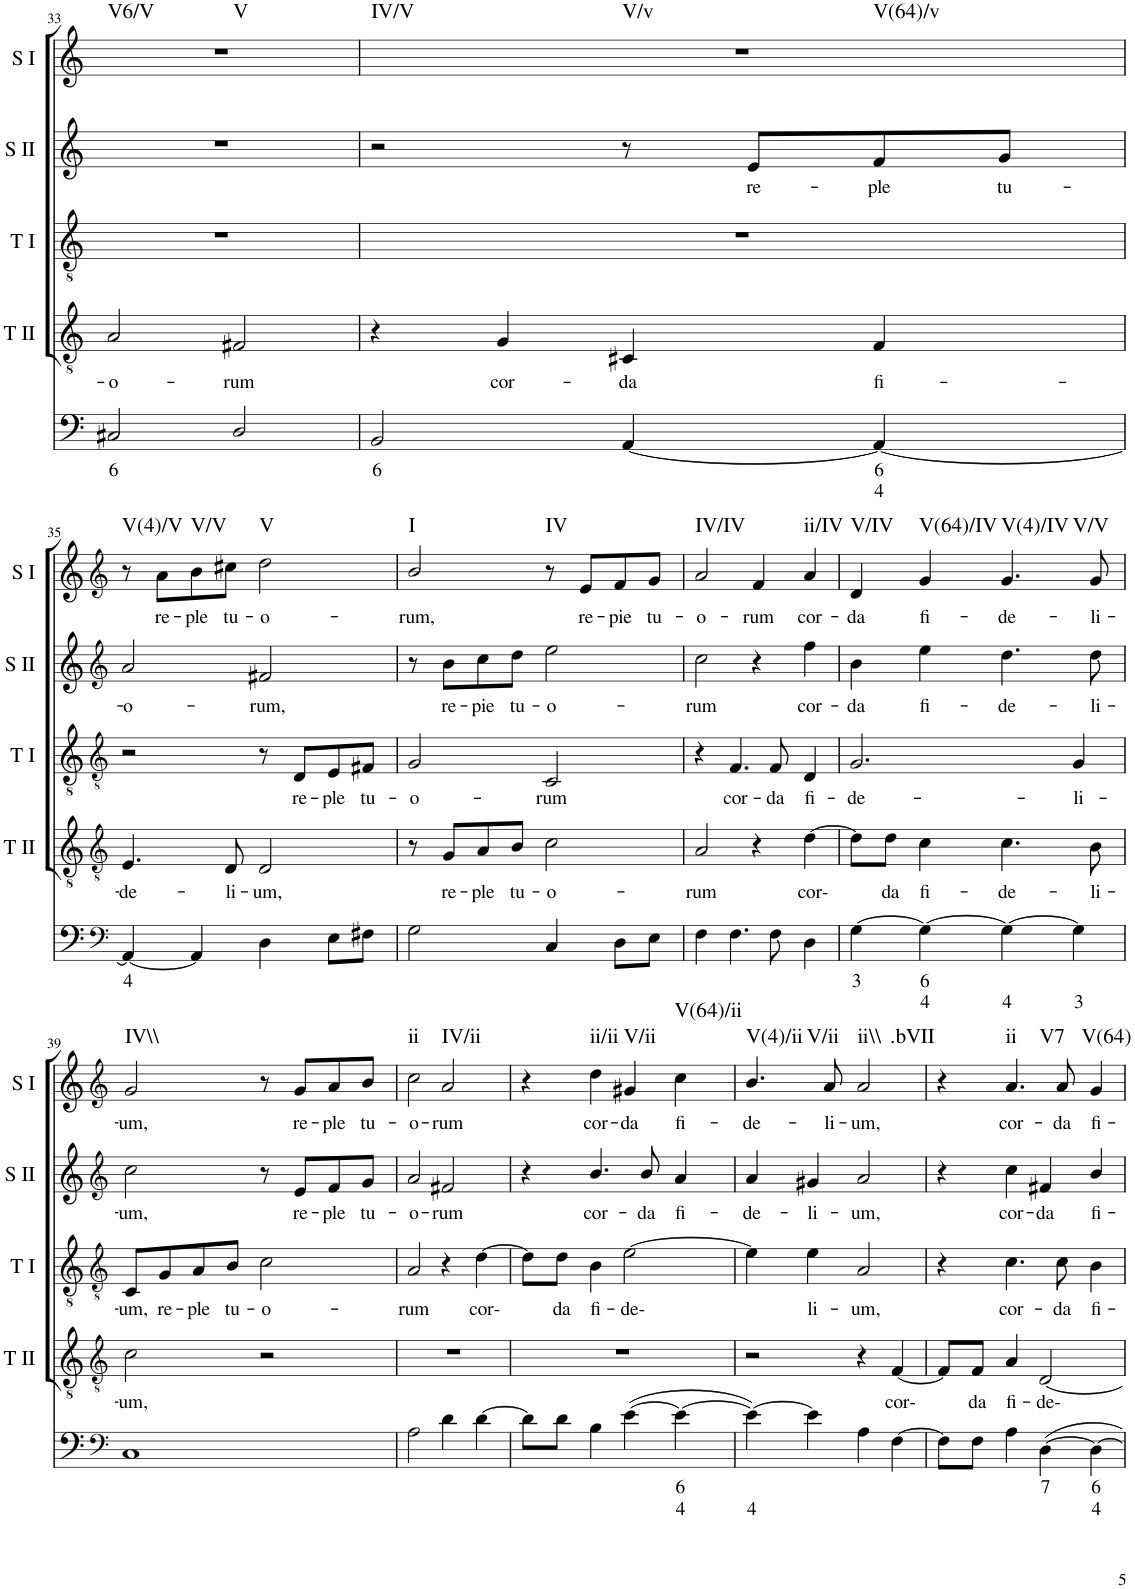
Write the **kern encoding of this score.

**kern	**text	**text	**kern	**text	**kern	**text	**kern	**text	**kern	**text	**harte
*part5	*part5	*part5	*part4	*part4	*part3	*part3	*part2	*part2	*part1	*part1	*part1
*staff5	*staff5	*staff5	*staff4	*staff4	*staff3	*staff3	*staff2	*staff2	*staff1	*staff1	*
*I"Continuo	*	*	*I"Tenor II	*	*I"Tenor I	*	*I"Soprano II	*	*I"Soprano I	*	*
*	*	*	*I'T II	*	*I'T I	*	*I'S II	*	*I'S I	*	*
!!LO:PB:g=z
*clefF4	*	*	*clefGv2	*	*clefGv2	*	*clefG2	*	*clefG2	*	*
*k[]	*	*	*k[]	*	*k[]	*	*k[]	*	*k[]	*	*
*	*	*	*	*	*M4/4	*	*M4/4	*	*M4/4	*	*
=33	=33	=33	=33	=33	=33	=33	=33	=33	=33	=33	=33
!	!LO:LY:b	!	!	!LO:LY:b	!	!	!	!	!	!	!LO:H:n=1:kt=V6/V
!	!	!	!	!	!	!	!	!	!	!	!LO:H:n=2:kt=V
2C#X/	6	.	2A/	o-	1r	.	1r	.	1r	.	N N
!	!	!	!	!LO:LY:b	!	!	!	!	!	!	!
2D/	.	.	2F#X/	rum	.	.	.	.	.	.	.
=34	=34	=34	=34	=34	=34	=34	=34	=34	=34	=34	=34
!	!LO:LY:b	!	!	!	!	!	!	!	!	!	!LO:H:n=1:kt=IV/V
!	!	!	!	!	!	!	!	!	!	!	!LO:H:n=2:kt=V/v
!	!	!	!	!	!	!	!	!	!	!	!LO:H:n=3:kt=V(64)/v
2BB/	6	.	4r	.	1r	.	2r	.	1r	.	N N N
!	!	!	!	!LO:LY:b	!	!	!	!	!	!	!
.	.	.	4G/	cor-	.	.	.	.	.	.	.
!	!	!	!	!LO:LY:b	!	!	!	!	!	!	!
[4AA/	.	.	4C#X/	da	.	.	8r	.	.	.	.
!	!	!	!	!	!	!	!	!LO:LY:b	!	!	!
.	.	.	.	.	.	.	8e/L	re-	.	.	.
!	!LO:LY:b	!LO:LY:b	!	!LO:LY:b	!	!	!	!LO:LY:b	!	!	!
4AA/_	6	4	4F/	fi-	.	.	8f/	ple	.	.	.
!	!	!	!	!	!	!	!	!LO:LY:b	!	!	!
.	.	.	.	.	.	.	8g/J	tu-	.	.	.
!!LO:LB:g=z
=35	=35	=35	=35	=35	=35	=35	=35	=35	=35	=35	=35
*clefF4	*	*	*clefGv2	*	*clefGv2	*	*clefG2	*	*clefG2	*	*
!	!LO:LY:b	!	!	!LO:LY:b	!	!	!	!LO:LY:b	!	!	!LO:H:kt=V(4)/V
4AA/_	4	.	4.E/	de-	2r	.	2a/	o-	8r	.	N
!	!	!	!	!	!	!	!	!	!	!LO:LY:b	!
.	.	.	.	.	.	.	.	.	8a\L	re-	.
!	!	!	!	!	!	!	!	!	!	!LO:LY:b	!LO:H:kt=V/V
4AA/]	.	.	.	.	.	.	.	.	8b\	ple	N
!	!	!	!	!LO:LY:b	!	!	!	!	!	!LO:LY:b	!
.	.	.	8D/	li-	.	.	.	.	8cc#X\J	tu-	.
!	!	!	!	!LO:LY:b	!	!	!	!LO:LY:b	!	!LO:LY:b	!LO:H:kt=V
4D\	.	.	2D/	um,	8r	.	2f#X/	rum,	2dd\	o-	N
!	!	!	!	!	!	!LO:LY:b	!	!	!	!	!
.	.	.	.	.	8D/L	re-	.	.	.	.	.
!	!	!	!	!	!	!LO:LY:b	!	!	!	!	!
8E\L	.	.	.	.	8E/	ple	.	.	.	.	.
!	!	!	!	!	!	!LO:LY:b	!	!	!	!	!
8F#X\J	.	.	.	.	8F#X/J	tu-	.	.	.	.	.
=36	=36	=36	=36	=36	=36	=36	=36	=36	=36	=36	=36
!	!	!	!	!	!	!LO:LY:b	!	!	!	!LO:LY:b	!LO:H:kt=I
2G\	.	.	8r	.	2G/	o-	8r	.	2b/	rum,	N
!	!	!	!	!LO:LY:b	!	!	!	!LO:LY:b	!	!	!
.	.	.	8G/L	re-	.	.	8b\L	re-	.	.	.
!	!	!	!	!LO:LY:b	!	!	!	!LO:LY:b	!	!	!
.	.	.	8A/	ple	.	.	8cc\	pie	.	.	.
!	!	!	!	!LO:LY:b	!	!	!	!LO:LY:b	!	!	!
.	.	.	8B/J	tu-	.	.	8dd\J	tu-	.	.	.
!	!	!	!	!LO:LY:b	!	!LO:LY:b	!	!LO:LY:b	!	!	!LO:H:kt=IV
4C/	.	.	2c\	o-	2C/	rum	2ee\	o-	8r	.	N
!	!	!	!	!	!	!	!	!	!	!LO:LY:b	!
.	.	.	.	.	.	.	.	.	8e/L	re-	.
!	!	!	!	!	!	!	!	!	!	!LO:LY:b	!
8D\L	.	.	.	.	.	.	.	.	8f/	pie	.
!	!	!	!	!	!	!	!	!	!	!LO:LY:b	!
8E\J	.	.	.	.	.	.	.	.	8g/J	tu-	.
=37	=37	=37	=37	=37	=37	=37	=37	=37	=37	=37	=37
!	!	!	!	!LO:LY:b	!	!	!	!LO:LY:b	!	!LO:LY:b	!LO:H:kt=IV/IV
4F\	.	.	2A/	rum	4r	.	2cc\	rum	2a/	o-	N
!	!	!	!	!	!	!LO:LY:b	!	!	!	!	!
4.F\	.	.	.	.	4.F/	cor-	.	.	.	.	.
!	!	!	!	!	!	!	!	!	!	!LO:LY:b	!
.	.	.	4r	.	.	.	4r	.	4f/	rum	.
!	!	!	!	!	!	!LO:LY:b	!	!	!	!	!
8F\	.	.	.	.	8F/	da	.	.	.	.	.
!	!	!	!	!LO:LY:b	!	!LO:LY:b	!	!LO:LY:b	!	!LO:LY:b	!LO:H:kt=ii/IV
4D\	.	.	[4d\	cor-	4D/	fi-	4ff\	cor-	4a/	cor-	N
=38	=38	=38	=38	=38	=38	=38	=38	=38	=38	=38	=38
!	!LO:LY:b	!	!	!	!	!LO:LY:b	!	!LO:LY:b	!	!LO:LY:b	!LO:H:kt=V/IV
[4G\	3	.	8d\L]	.	2.G/	de-	4b\	da	4d/	da	N
!	!	!	!	!LO:LY:b	!	!	!	!	!	!	!
.	.	.	8d\J	da	.	.	.	.	.	.	.
!	!LO:LY:b	!LO:LY:b	!	!LO:LY:b	!	!	!	!LO:LY:b	!	!LO:LY:b	!LO:H:kt=V(64)/IV
4G\_	6	4	4c\	fi-	.	.	4ee\	fi-	4g/	fi-	N
!	!	!LO:LY:b	!	!LO:LY:b	!	!	!	!LO:LY:b	!	!LO:LY:b	!LO:H:n=1:kt=V(4)/IV
!	!	!	!	!	!	!	!	!	!	!	!LO:H:n=2:kt=V/V
4G\_	.	4	4.c\	de-	.	.	4.dd\	de-	4.g/	de-	N N
!	!	!LO:LY:b	!	!	!	!LO:LY:b	!	!	!	!	!
4G\]	.	3	.	.	4G/	li-	.	.	.	.	.
!	!	!	!	!LO:LY:b	!	!	!	!LO:LY:b	!	!LO:LY:b	!
.	.	.	8B\	li-	.	.	8dd\	li-	8g/	li-	.
!!LO:LB:g=z
=39	=39	=39	=39	=39	=39	=39	=39	=39	=39	=39	=39
*clefF4	*	*	*clefGv2	*	*clefGv2	*	*clefG2	*	*clefG2	*	*
!	!	!	!	!LO:LY:b	!	!LO:LY:b	!	!LO:LY:b	!	!LO:LY:b	!LO:H:kt=IV\\
1C	.	.	2c\	um,	8C/L	um,	2cc\	um,	2g/	um,	N
!	!	!	!	!	!	!LO:LY:b	!	!	!	!	!
.	.	.	.	.	8G/	re-	.	.	.	.	.
!	!	!	!	!	!	!LO:LY:b	!	!	!	!	!
.	.	.	.	.	8A/	ple	.	.	.	.	.
!	!	!	!	!	!	!LO:LY:b	!	!	!	!	!
.	.	.	.	.	8B/J	tu-	.	.	.	.	.
!	!	!	!	!	!	!LO:LY:b	!	!	!	!	!
.	.	.	2r	.	2c\	o-	8r	.	8r	.	.
!	!	!	!	!	!	!	!	!LO:LY:b	!	!LO:LY:b	!
.	.	.	.	.	.	.	8e/L	re-	8g/L	re-	.
!	!	!	!	!	!	!	!	!LO:LY:b	!	!LO:LY:b	!
.	.	.	.	.	.	.	8f/	ple	8a/	ple	.
!	!	!	!	!	!	!	!	!LO:LY:b	!	!LO:LY:b	!
.	.	.	.	.	.	.	8g/J	tu-	8b/J	tu-	.
=40	=40	=40	=40	=40	=40	=40	=40	=40	=40	=40	=40
!	!	!	!	!	!	!LO:LY:b	!	!LO:LY:b	!	!LO:LY:b	!LO:H:kt=ii
2A\	.	.	1r	.	2A/	rum	2a/	o-	2cc\	o-	N
!	!	!	!	!	!	!	!	!LO:LY:b	!	!LO:LY:b	!LO:H:kt=IV/ii
4d\	.	.	.	.	4r	.	2f#X/	rum	2a/	rum	N
!	!	!	!	!	!	!LO:LY:b	!	!	!	!	!
[4d\	.	.	.	.	[4d\	cor-	.	.	.	.	.
=41	=41	=41	=41	=41	=41	=41	=41	=41	=41	=41	=41
8d\L]	.	.	1r	.	8d\L]	.	4r	.	4r	.	.
!	!	!	!	!	!	!LO:LY:b	!	!	!	!	!
8d\J	.	.	.	.	8d\J	da	.	.	.	.	.
!	!	!	!	!	!	!LO:LY:b	!	!LO:LY:b	!	!LO:LY:b	!LO:H:kt=ii/ii
4B\	.	.	.	.	4B\	fi-	4.b/	cor-	4dd\	cor-	N
!	!	!	!	!	!	!LO:LY:b	!	!	!	!LO:LY:b	!LO:H:kt=V/ii
([4e\	.	.	.	.	[2e\	de-	.	.	4g#X/	da	N
!	!	!	!	!	!	!	!	!LO:LY:b	!	!	!
.	.	.	.	.	.	.	8b/	da	.	.	.
!	!LO:LY:b	!LO:LY:b	!	!	!	!	!	!LO:LY:b	!	!LO:LY:b	!LO:H:kt=V(64)/ii
4e\_	6	4	.	.	.	.	4a/	fi-	4cc\	fi-	N
=42	=42	=42	=42	=42	=42	=42	=42	=42	=42	=42	=42
!	!	!LO:LY:b	!	!	!	!	!	!LO:LY:b	!	!LO:LY:b	!LO:H:n=1:kt=V(4)/ii
!	!	!	!	!	!	!	!	!	!	!	!LO:H:n=2:kt=V/ii
4e\_)	.	4	2r	.	4e\]	.	4a/	de-	4.b/	de-	N N
!	!	!	!	!	!	!LO:LY:b	!	!LO:LY:b	!	!	!
4e\]	.	.	.	.	4e\	li-	4g#X/	li-	.	.	.
!	!	!	!	!	!	!	!	!	!	!LO:LY:b	!
.	.	.	.	.	.	.	.	.	8a/	li-	.
!	!	!	!	!	!	!LO:LY:b	!	!LO:LY:b	!	!LO:LY:b	!LO:H:n=1:kt=ii\\
!	!	!	!	!	!	!	!	!	!	!	!LO:H:n=2:kt=.bVII
4A\	.	.	4r	.	2A/	um,	2a/	um,	2a/	um,	N N
!	!	!	!	!LO:LY:b	!	!	!	!	!	!	!
[4F\	.	.	[4F/	cor-	.	.	.	.	.	.	.
=43	=43	=43	=43	=43	=43	=43	=43	=43	=43	=43	=43
8F\L]	.	.	8F/L]	.	4r	.	4r	.	4r	.	.
!	!	!	!	!LO:LY:b	!	!	!	!	!	!	!
8F\J	.	.	8F/J	da	.	.	.	.	.	.	.
!	!	!	!	!LO:LY:b	!	!LO:LY:b	!	!LO:LY:b	!	!LO:LY:b	!LO:H:n=1:kt=ii
!	!	!	!	!	!	!	!	!	!	!	!LO:H:n=2:kt=V7
4A\	.	.	4A/	fi-	4.c\	cor-	4cc\	cor-	4.a/	cor-	N N
!	!LO:LY:b	!	!	!LO:LY:b	!	!	!	!LO:LY:b	!	!	!
[4D\	7	.	[2D/	de-	.	.	4f#X/	da	.	.	.
!	!	!	!	!	!	!LO:LY:b	!	!	!	!LO:LY:b	!
.	.	.	.	.	8c\	da	.	.	8a/	da	.
!	!LO:LY:b	!LO:LY:b	!	!	!	!LO:LY:b	!	!LO:LY:b	!	!LO:LY:b	!LO:H:kt=V(64)
4D\_	6	4	.	.	4B\	fi-	4b/	fi-	4g/	fi-	N
=	=	=	=	=	=	=	=	=	=	=	=
*-	*-	*-	*-	*-	*-	*-	*-	*-	*-	*-	*-
